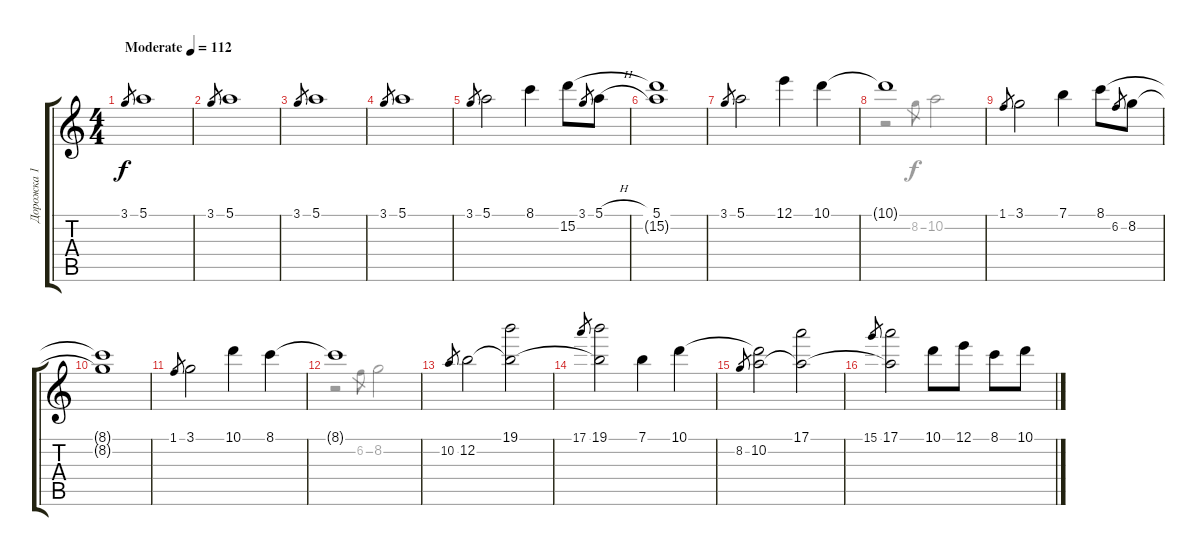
\track ("Дорожка 1" "Дорожка 1") {instrument electricguitarclean}
\staff {score tabs}
\tuning (E4 B3 G3 D3 A2 E2) {hide}
\voice
\ts (4 4)
\tempo (112 "Moderate")
\clef g2
\ks c
3.1.8{gr dy f instrument electricguitarclean} 5.1.1 |
3.1.8{gr} 5.1.1 |
3.1.8{gr} 5.1.1 |
3.1.8{gr} 5.1.1 |
3.1.8{gr} 5.1.2 8.1.4 15.2.8 3.1.8{gr} 5.1{h}.8 |
(5.1 15.2{t}).1 |
3.1.8{gr} 5.1.2 12.1.4 10.1.4 |
10.1{t}.1 |
1.1.8{gr} 3.1.2 7.1.4 8.1.8 6.2.8{gr} 8.2.8 |
(8.1{t} 8.2{t}).1 |
1.1.8{gr} 3.1.2 10.1.4 8.1.4 |
8.1{t}.1 |
10.2.8{gr} 12.2.2 (19.1 12.2{t}).2 |
17.1.8{gr} (19.1 12.2{t}).2 7.1.4 10.1.4 |
8.2.8{gr} (10.1{t} 10.2).2 (17.1 10.2{t}).2 |
15.1.8{gr} (17.1 10.2{t}).2 10.1.8 12.1.8 8.1.8 10.1.8
\voice
\clef g2
\ottava regular
\simile none
\ks c
|
|
|
|
|
|
|
r.2 8.2.8{gr} 10.2.2 |
|
|
|
r.2 6.2.8{gr} 8.2.2 |
|
|
|
